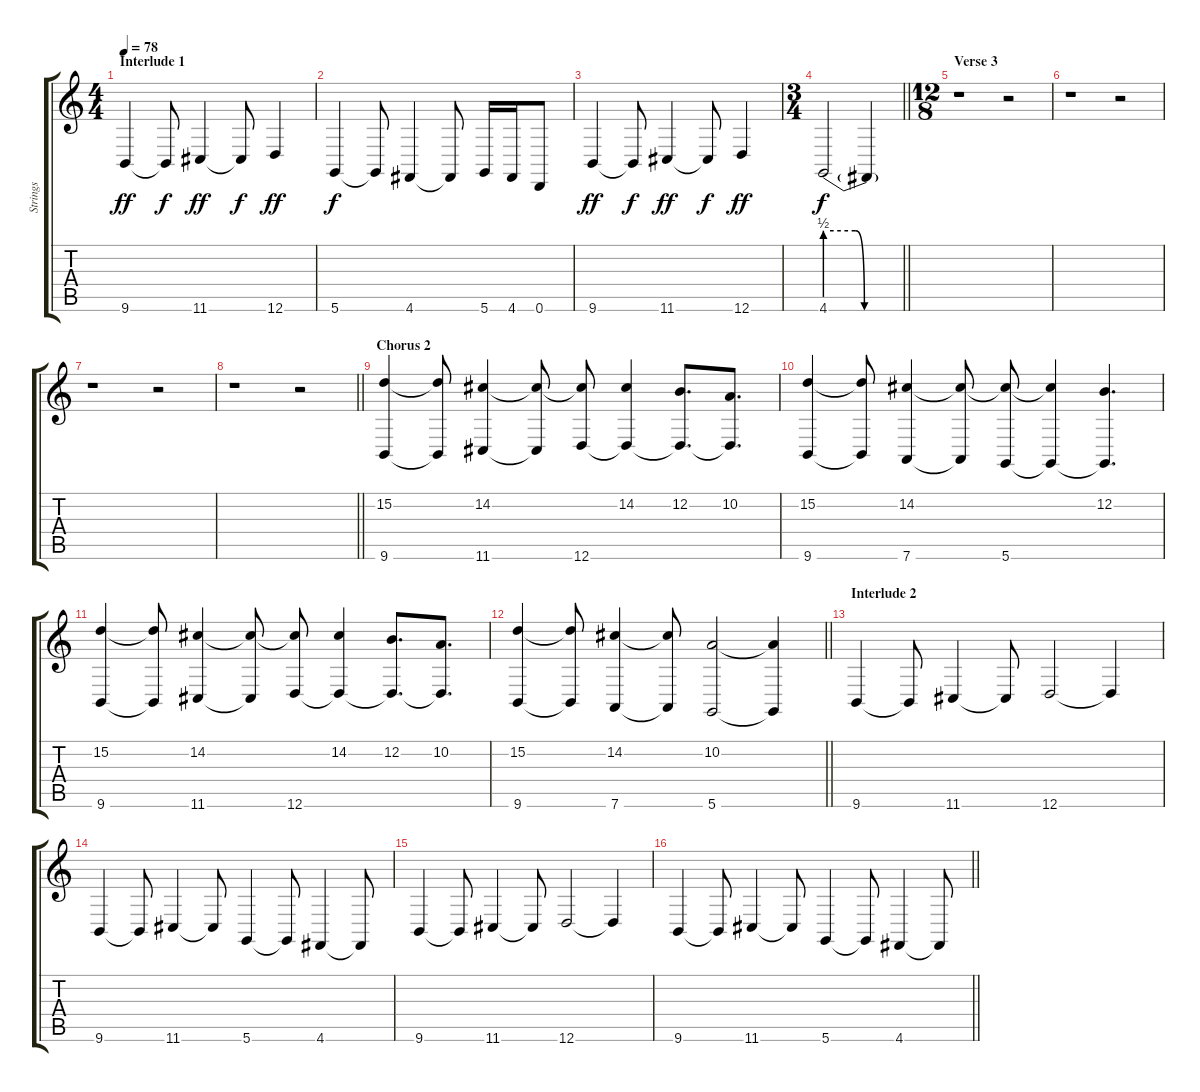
\track ("Strings" "Strings") {instrument stringensemble1}
\staff {score tabs}
\tuning (E4 B3 G3 D3 A2 D2) {hide}
\ts (4 4)
\section ("" "Interlude 1")
\tempo 78
\clef g2
\ks c
9.6.4{dy ff} 9.6{t}.8{dy f} 11.6.4{dy ff} 11.6{t}.8{dy f} 12.6.4{dy ff} |
5.6.4{dy f} 5.6{t}.8 4.6.4 4.6{t}.8 5.6.16 4.6.16 0.6.8 |
9.6.4{dy ff} 9.6{t}.8{dy f} 11.6.4{dy ff} 11.6{t}.8{dy f} 12.6.4{dy ff} |
\ts (3 4)
\barLineRight lightlight
4.6{be (custom 0 2 23 2 30 0 60 0)}.2{dy f} 4.6{t}.4 |
\ts (12 8)
\section ("" "Verse 3")
r.1 r.2 |
r.1 r.2 |
r.1 r.2 |
\barLineRight lightlight
r.1 r.2 |
\section ("" "Chorus 2")
(15.2 9.6).4 (15.2{t} 9.6{t}).8 (14.2 11.6).4 (14.2{t} 11.6{t}).8 (14.2{t} 12.6).8 (14.2 12.6{t}).4 (12.2 12.6{t}).8{d} (10.2 12.6{t}).8{d} |
(15.2 9.6).4 (15.2{t} 9.6{t}).8 (14.2 7.6).4 (14.2{t} 7.6{t}).8 (14.2{t} 5.6).8 (14.2{t} 5.6{t}).4 (12.2 5.6{t}).4{d} |
(15.2 9.6).4 (15.2{t} 9.6{t}).8 (14.2 11.6).4 (14.2{t} 11.6{t}).8 (14.2{t} 12.6).8 (14.2 12.6{t}).4 (12.2 12.6{t}).8{d} (10.2 12.6{t}).8{d} |
\barLineRight lightlight
(15.2 9.6).4 (15.2{t} 9.6{t}).8 (14.2 7.6).4 (14.2{t} 7.6{t}).8 (10.2 5.6).2 (10.2{t} 5.6{t}).4 |
\section ("" "Interlude 2")
9.6.4 9.6{t}.8 11.6.4 11.6{t}.8 12.6.2 12.6{t}.4 |
9.6.4 9.6{t}.8 11.6.4 11.6{t}.8 5.6.4 5.6{t}.8 4.6.4 4.6{t}.8 |
9.6.4 9.6{t}.8 11.6.4 11.6{t}.8 12.6.2 12.6{t}.4 |
\barLineRight lightlight
9.6.4 9.6{t}.8 11.6.4 11.6{t}.8 5.6.4 5.6{t}.8 4.6.4 4.6{t}.8
